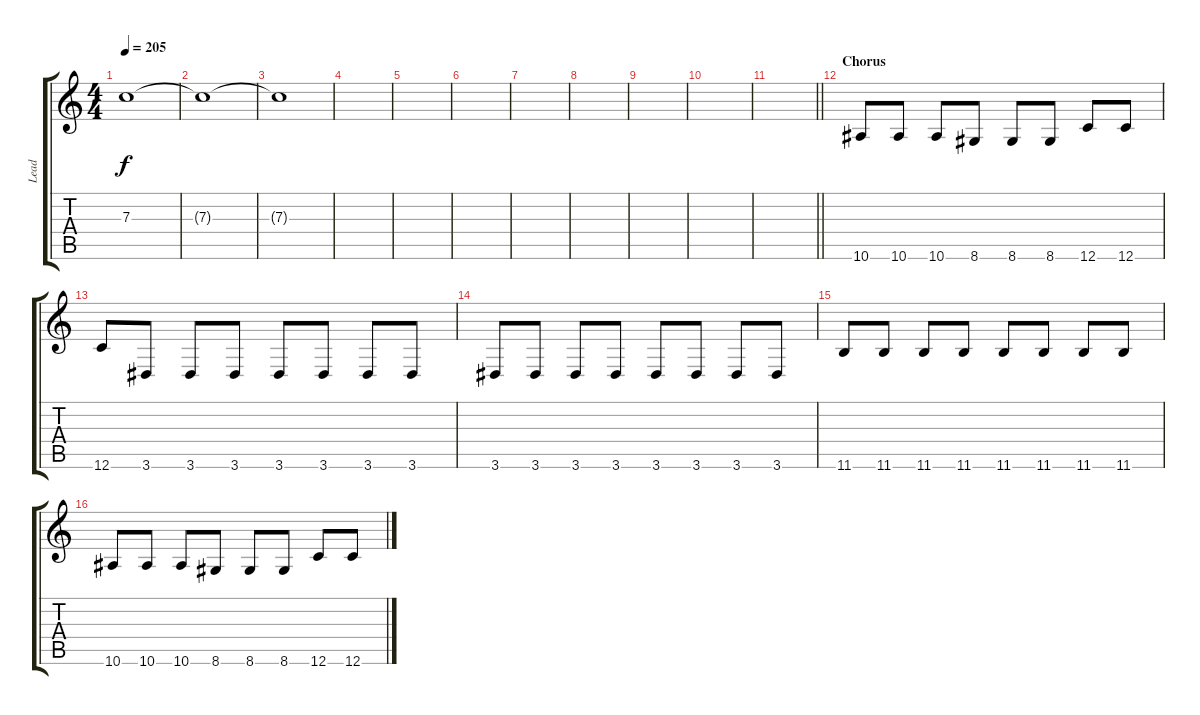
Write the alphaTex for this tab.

\track ("Lead" "Lead") {instrument distortionguitar}
\staff {score tabs}
\tuning (D4 A3 F3 C3 G2 C2) {hide}
\ts (4 4)
\tempo 205
\clef g2
\ks c
7.3{t}.1{dy f} |
7.3{t}.1 |
7.3{t}.1 |
|
|
|
|
|
|
|
\barLineRight lightlight
|
\section ("" "Chorus")
10.6.8 10.6.8 10.6.8 8.6.8 8.6.8 8.6.8 12.6.8 12.6.8 |
12.6.8 3.6.8 3.6.8 3.6.8 3.6.8 3.6.8 3.6.8 3.6.8 |
3.6.8 3.6.8 3.6.8 3.6.8 3.6.8 3.6.8 3.6.8 3.6.8 |
11.6.8 11.6.8 11.6.8 11.6.8 11.6.8 11.6.8 11.6.8 11.6.8 |
10.6.8 10.6.8 10.6.8 8.6.8 8.6.8 8.6.8 12.6.8 12.6.8
